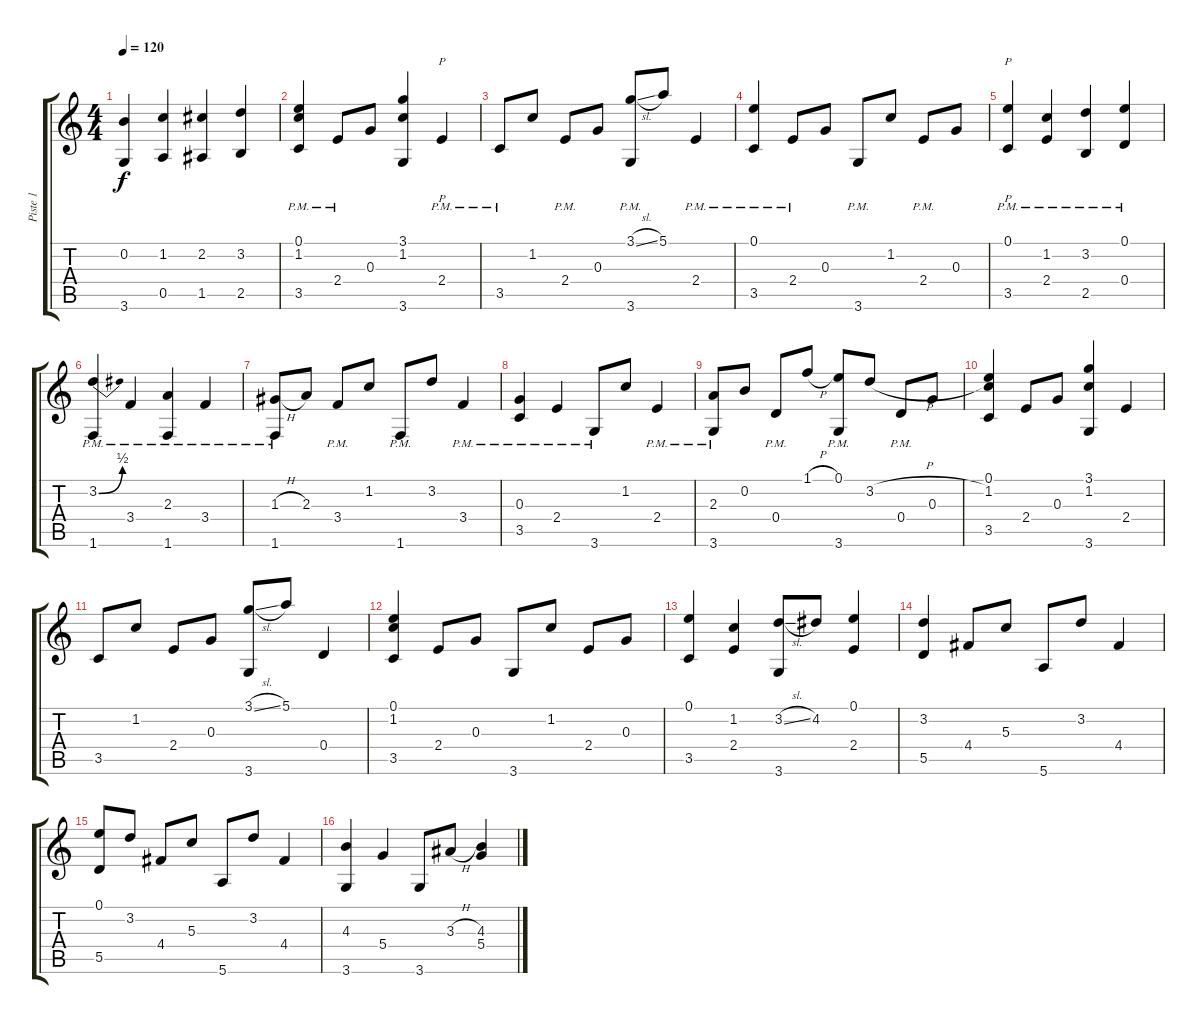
\track ("Piste 1" "Piste 1") {instrument acousticguitarnylon}
\staff {score tabs}
\tuning (E4 B3 G3 D3 A2 E2) {hide}
\ts (4 4)
\tempo 120
\clef g2
\ks c
(0.2 3.6).4{dy f instrument acousticguitarnylon} (1.2 0.5).4 (2.2 1.5).4 (3.2 2.5).4 |
(0.1 1.2 3.5{pm}).4 2.4{pm}.8 0.3.8 (3.1 1.2 3.6).4 2.4{pm}.4{p} |
3.5{pm}.8 1.2.8 2.4{pm}.8 0.3.8 (3.1{sl} 3.6{pm}).8 5.1.8 2.4{pm}.4 |
(0.1 3.5{pm}).4 2.4{pm}.8 0.3.8 3.6{pm}.8 1.2.8 2.4{pm}.8 0.3.8 |
(0.1 3.5{pm}).4{p} (1.2 2.4{pm}).4 (3.2 2.5{pm}).4 (0.1 0.4{pm}).4 |
(3.2{be (bend 0 0 60 2)} 1.6{pm}).4 3.4{pm}.4 (2.3 1.6{pm}).4 3.4{pm}.4 |
(1.3{h} 1.6{pm}).8 2.3.8 3.4{pm}.8 1.2.8 1.6{pm}.8 3.2.8 3.4{pm}.4 |
(0.3 3.5{pm}).4 2.4{pm}.4 3.6{pm}.8 1.2.8 2.4{pm}.4 |
(2.3 3.6{pm}).8 0.2.8 0.4{pm}.8 1.1{h}.8 (0.1 3.6{pm}).8 3.2{h}.8 0.4{pm}.8 0.3.8 |
(0.1 1.2 3.5).4 2.4.8 0.3.8 (3.1 1.2 3.6).4 2.4.4 |
3.5.8 1.2.8 2.4.8 0.3.8 (3.1{sl} 3.6).8 5.1.8 0.4.4 |
(0.1 1.2 3.5).4 2.4.8 0.3.8 3.6.8 1.2.8 2.4.8 0.3.8 |
(0.1 3.5).4 (1.2 2.4).4 (3.2{sl} 3.6).8 4.2.8 (0.1 2.4).4 |
(3.2 5.5).4 4.4.8 5.3.8 5.6.8 3.2.8 4.4.4 |
(0.1 5.5).8 3.2.8 4.4.8 5.3.8 5.6.8 3.2.8 4.4.4 |
(4.3 3.6).4 5.4.4 3.6.8 3.3{h}.8 (4.3 5.4).4
